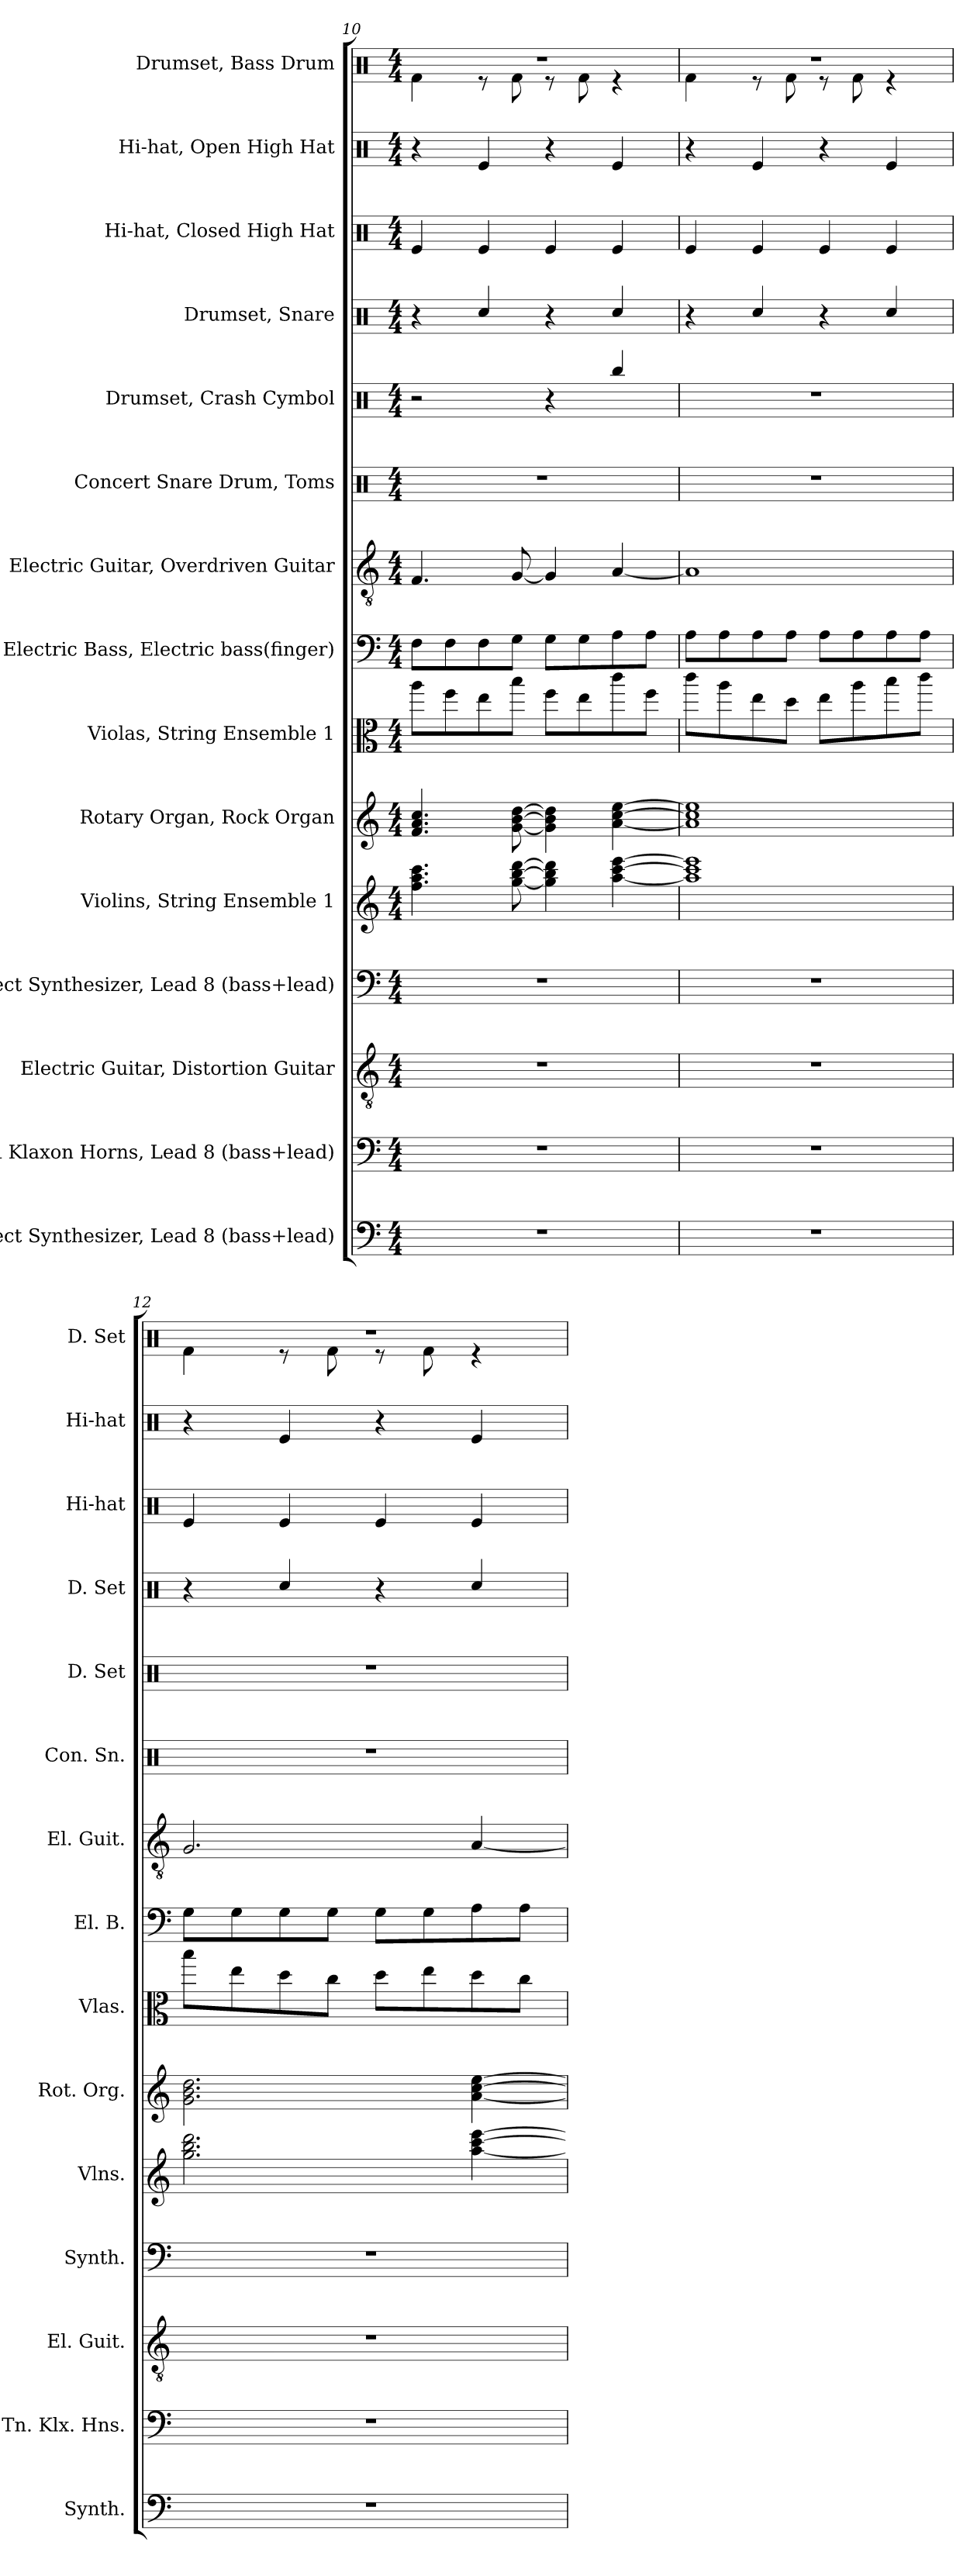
**kern	**kern	**kern	**kern	**kern	**kern	**kern	**kern	**kern	**kern	**kern	**kern	**kern	**kern	**kern
*part15	*part14	*part13	*part12	*part11	*part10	*part9	*part8	*part7	*part6	*part5	*part4	*part3	*part2	*part1
*staff15	*staff14	*staff13	*staff12	*staff11	*staff10	*staff9	*staff8	*staff7	*staff6	*staff5	*staff4	*staff3	*staff2	*staff1
*I"Effect Synthesizer, Lead 8 (bass+lead)	*I"Tuned Klaxon Horns, Lead 8 (bass+lead)	*I"Electric Guitar, Distortion Guitar	*I"Effect Synthesizer, Lead 8 (bass+lead)	*I"Violins, String Ensemble 1	*I"Rotary Organ, Rock Organ	*I"Violas, String Ensemble 1	*I"Electric Bass, Electric bass(finger)	*I"Electric Guitar, Overdriven Guitar	*I"Concert Snare Drum, Toms	*I"Drumset, Crash Cymbol	*I"Drumset, Snare	*I"Hi-hat, Closed High Hat	*I"Hi-hat, Open High Hat	*I"Drumset, Bass Drum
*I'Synth.	*I'Tn. Klx. Hns.	*I'El. Guit.	*I'Synth.	*I'Vlns.	*I'Rot. Org.	*I'Vlas.	*I'El. B.	*I'El. Guit.	*I'Con. Sn.	*I'D. Set	*I'D. Set	*I'Hi-hat	*I'Hi-hat	*I'D. Set
*clefF4	*clefF4	*clefGv2	*clefF4	*clefG2	*clefG2	*clefC3	*clefF4	*clefGv2	*clefX	*clefX	*clefX	*clefX	*clefX	*clefX
*	*	*	*	*	*	*	*ITrd7c12	*	*	*	*	*	*	*
*k[]	*k[]	*k[]	*k[]	*k[]	*k[]	*k[]	*k[]	*k[]	*k[]	*k[]	*k[]	*k[]	*k[]	*k[]
*M4/4	*M4/4	*M4/4	*M4/4	*M4/4	*M4/4	*M4/4	*M4/4	*M4/4	*M4/4	*M4/4	*M4/4	*M4/4	*M4/4	*M4/4
=10	=10	=10	=10	=10	=10	=10	=10	=10	=10	=10	=10	=10	=10	=10
*	*	*	*	*	*	*	*	*	*	*	*	*	*	*^
1r	1r	1r	1r	4.ff\ 4.aa\ 4.ccc\	4.f/ 4.a/ 4.cc/	8aa\L	8FF\L	4.F/	1r	2r	4r	4Re/	4r	1r	4Rf\
.	.	.	.	.	.	8ff\	8FF\	.	.	.	.	.	.	.	.
.	.	.	.	.	.	8ee\	8FF\	.	.	.	4Rcc/	4Re/	4Re/	.	8r
.	.	.	.	[8gg\ [8bb\ [8ddd\	[8g\ [8b\ [8dd\	8bb\J	8GG\J	[8G/	.	.	.	.	.	.	8Rf\
.	.	.	.	4gg\] 4bb\] 4ddd\]	4g\] 4b\] 4dd\]	8ff\L	8GG\L	4G/]	.	4r	4r	4Re/	4r	.	8r
.	.	.	.	.	.	8ee\	8GG\	.	.	.	.	.	.	.	8Rf\
.	.	.	.	[4aa\ [4ccc\ [4eee\	[4a\ [4cc\ [4ee\	8ccc\	8AA\	[4A/	.	4Rbb/	4Rcc/	4Re/	4Re/	.	4r
.	.	.	.	.	.	8ff\J	8AA\J	.	.	.	.	.	.	.	.
=11	=11	=11	=11	=11	=11	=11	=11	=11	=11	=11	=11	=11	=11	=11	=11
1r	1r	1r	1r	1aa] 1ccc] 1eee]	1a] 1cc] 1ee]	8ccc\L	8AA\L	1A]	1r	1r	4r	4Re/	4r	1r	4Rf\
.	.	.	.	.	.	8aa\	8AA\	.	.	.	.	.	.	.	.
.	.	.	.	.	.	8ee\	8AA\	.	.	.	4Rcc/	4Re/	4Re/	.	8r
.	.	.	.	.	.	8dd\J	8AA\J	.	.	.	.	.	.	.	8Rf\
.	.	.	.	.	.	8ee\L	8AA\L	.	.	.	4r	4Re/	4r	.	8r
.	.	.	.	.	.	8aa\	8AA\	.	.	.	.	.	.	.	8Rf\
.	.	.	.	.	.	8bb\	8AA\	.	.	.	4Rcc/	4Re/	4Re/	.	4r
.	.	.	.	.	.	8ccc\J	8AA\J	.	.	.	.	.	.	.	.
!!LO:PB:g=z	!!
=12	=12	=12	=12	=12	=12	=12	=12	=12	=12	=12	=12	=12	=12	=12	=12
1r	1r	1r	1r	2.gg\ 2.bb\ 2.ddd\	2.g\ 2.b\ 2.dd\	8bb\L	8GG\L	2.G/	1r	1r	4r	4Re/	4r	1r	4Rf\
.	.	.	.	.	.	8ee\	8GG\	.	.	.	.	.	.	.	.
.	.	.	.	.	.	8dd\	8GG\	.	.	.	4Rcc/	4Re/	4Re/	.	8r
.	.	.	.	.	.	8cc\J	8GG\J	.	.	.	.	.	.	.	8Rf\
.	.	.	.	.	.	8dd\L	8GG\L	.	.	.	4r	4Re/	4r	.	8r
.	.	.	.	.	.	8ee\	8GG\	.	.	.	.	.	.	.	8Rf\
.	.	.	.	[4aa\ [4ccc\ [4eee\	[4a\ [4cc\ [4ee\	8dd\	8AA\	[4A/	.	.	4Rcc/	4Re/	4Re/	.	4r
.	.	.	.	.	.	8cc\J	8AA\J	.	.	.	.	.	.	.	.
*	*	*	*	*	*	*	*	*	*	*	*	*	*	*v	*v
=	=	=	=	=	=	=	=	=	=	=	=	=	=	=
*-	*-	*-	*-	*-	*-	*-	*-	*-	*-	*-	*-	*-	*-	*-
